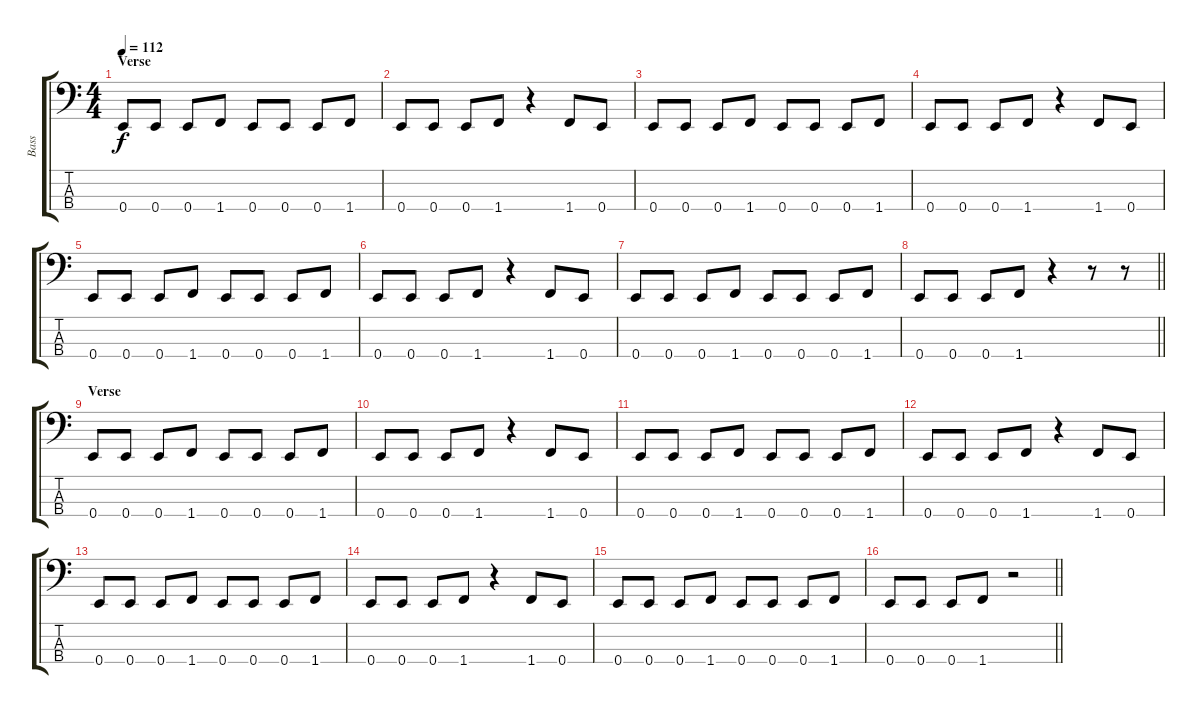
\track ("Bass" "Bass") {instrument electricbassfinger}
\staff {score tabs}
\tuning (G2 D2 A1 E1) {hide}
\ts (4 4)
\section ("" "Verse")
\tempo 112
\clef f4
\ks c
0.4.8{dy f} 0.4.8 0.4.8 1.4.8 0.4.8 0.4.8 0.4.8 1.4.8 |
0.4.8 0.4.8 0.4.8 1.4.8 r.4 1.4.8 0.4.8 |
0.4.8 0.4.8 0.4.8 1.4.8 0.4.8 0.4.8 0.4.8 1.4.8 |
0.4.8 0.4.8 0.4.8 1.4.8 r.4 1.4.8 0.4.8 |
0.4.8 0.4.8 0.4.8 1.4.8 0.4.8 0.4.8 0.4.8 1.4.8 |
0.4.8 0.4.8 0.4.8 1.4.8 r.4 1.4.8 0.4.8 |
0.4.8 0.4.8 0.4.8 1.4.8 0.4.8 0.4.8 0.4.8 1.4.8 |
\barLineRight lightlight
0.4.8 0.4.8 0.4.8 1.4.8 r.4 r.8 r.8 |
\section ("" "Verse")
0.4.8 0.4.8 0.4.8 1.4.8 0.4.8 0.4.8 0.4.8 1.4.8 |
0.4.8 0.4.8 0.4.8 1.4.8 r.4 1.4.8 0.4.8 |
0.4.8 0.4.8 0.4.8 1.4.8 0.4.8 0.4.8 0.4.8 1.4.8 |
0.4.8 0.4.8 0.4.8 1.4.8 r.4 1.4.8 0.4.8 |
0.4.8 0.4.8 0.4.8 1.4.8 0.4.8 0.4.8 0.4.8 1.4.8 |
0.4.8 0.4.8 0.4.8 1.4.8 r.4 1.4.8 0.4.8 |
0.4.8 0.4.8 0.4.8 1.4.8 0.4.8 0.4.8 0.4.8 1.4.8 |
\barLineRight lightlight
0.4.8 0.4.8 0.4.8 1.4.8 r.2
